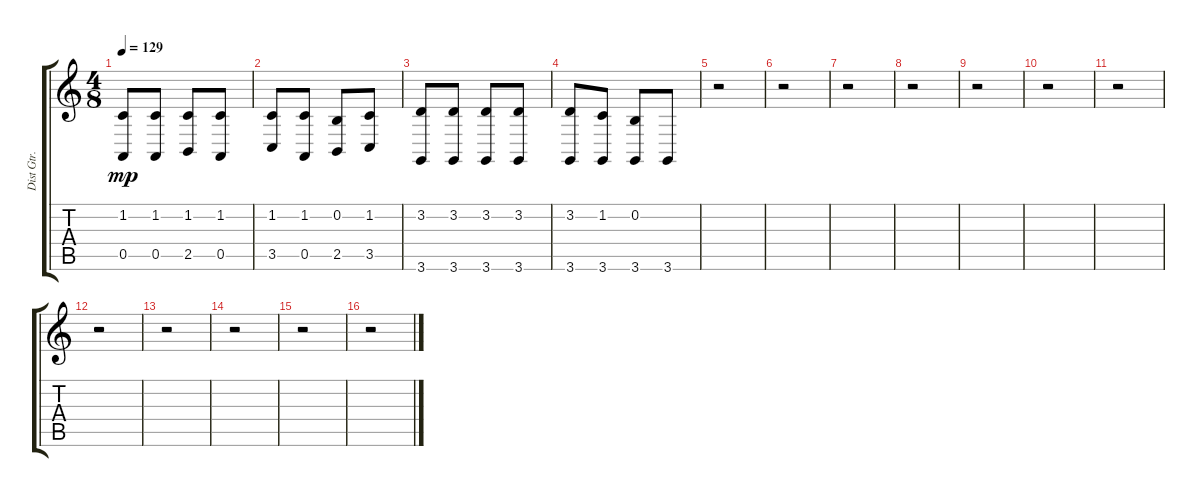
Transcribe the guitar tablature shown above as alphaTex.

\track ("Dist Gtr." "Dist Gtr.") {instrument lead5charang}
\staff {score tabs}
\tuning (E4 B3 G3 D3 A2 E2) {hide}
\ts (4 8)
\tempo 129
\clef g2
\ks c
(1.2 0.5).8{dy mp} (1.2 0.5).8 (1.2 2.5).8 (1.2 0.5).8 |
(1.2 3.5).8 (1.2 0.5).8 (0.2 2.5).8 (1.2 3.5).8 |
(3.2 3.6).8 (3.2 3.6).8 (3.2 3.6).8 (3.2 3.6).8 |
(3.2 3.6).8 (1.2 3.6).8 (0.2 3.6).8 3.6.8 |
r.2 |
r.2 |
r.2 |
r.2 |
r.2 |
r.2 |
r.2 |
r.2 |
r.2 |
r.2 |
r.2 |
r.2
